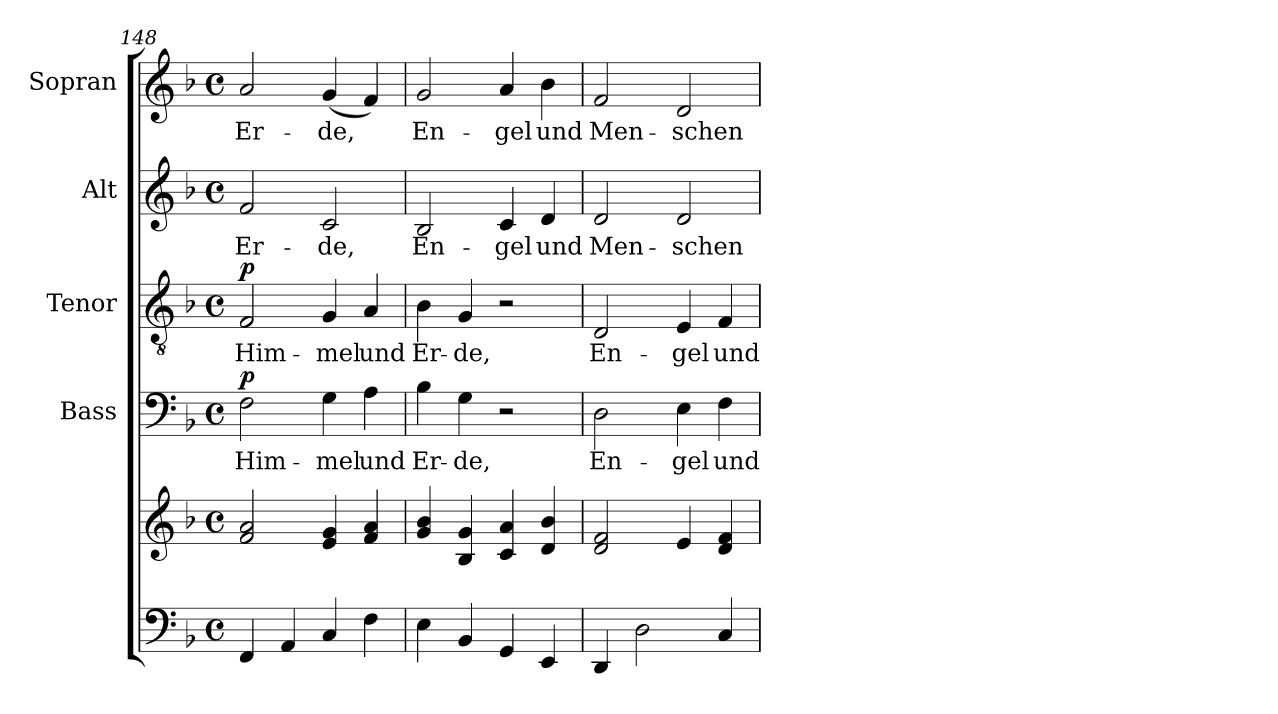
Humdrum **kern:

**kern	**kern	**kern	**text	**dynam	**kern	**text	**dynam	**kern	**text	**kern	**text
*part5	*part5	*part4	*part4	*part4	*part3	*part3	*part3	*part2	*part2	*part1	*part1
*staff6	*staff5	*staff4	*staff4	*staff4	*staff3	*staff3	*staff3	*staff2	*staff2	*staff1	*staff1
*	*	*I"Bass	*	*	*I"Tenor	*	*	*I"Alt	*	*I"Sopran	*
*	*	*I'B.	*	*	*I'T.	*	*	*I'A.	*	*I'S.	*
*clefF4	*clefG2	*clefF4	*	*	*clefGv2	*	*	*clefG2	*	*clefG2	*
*k[b-]	*k[b-]	*k[b-]	*	*	*k[b-]	*	*	*k[b-]	*	*k[b-]	*
*F:	*F:	*F:	*	*	*F:	*	*	*F:	*	*F:	*
*M4/4	*M4/4	*M4/4	*	*	*M4/4	*	*	*M4/4	*	*M4/4	*
*met(c)	*met(c)	*met(c)	*	*	*met(c)	*	*	*met(c)	*	*met(c)	*
=148	=148	=148	=148	=148	=148	=148	=148	=148	=148	=148	=148
!	!	!	!LO:LY:b	!LO:DY:a	!	!LO:LY:b	!LO:DY:a	!	!LO:LY:b	!	!LO:LY:b
4FF/	2f/ 2a/	2F\	Him-	p	2F/	Him-	p	2f/	Er-	2a/	Er-
4AA/	.	.	.	.	.	.	.	.	.	.	.
!	!	!	!LO:LY:b	!	!	!LO:LY:b	!	!	!LO:LY:b	!	!LO:LY:b
4C/	4e/ 4g/	4G\	-mel	.	4G/	-mel	.	2c/	-de,	(<4g/	-de,
!	!	!	!LO:LY:b	!	!	!LO:LY:b	!	!	!	!	!
4F\	4f/ 4a/	4A\	und	.	4A/	und	.	.	.	4f/)	.
=149	=149	=149	=149	=149	=149	=149	=149	=149	=149	=149	=149
!	!	!	!LO:LY:b	!	!	!LO:LY:b	!	!	!LO:LY:b	!	!LO:LY:b
4E\	4g/ 4b-/	4B-\	Er-	.	4B-\	Er-	.	2B-/	En-	2g/	En-
!	!	!	!LO:LY:b	!	!	!LO:LY:b	!	!	!	!	!
4BB-/	4B-/ 4g/	4G\	-de,	.	4G/	-de,	.	.	.	.	.
!	!	!	!	!	!	!	!	!	!LO:LY:b	!	!LO:LY:b
4GG/	4c/ 4a/	2r	.	.	2r	.	.	4c/	-gel	4a/	-gel
!	!	!	!	!	!	!	!	!	!LO:LY:b	!	!LO:LY:b
4EE/	4d/ 4b-/	.	.	.	.	.	.	4d/	und	4b-\	und
=150	=150	=150	=150	=150	=150	=150	=150	=150	=150	=150	=150
!	!	!	!LO:LY:b	!	!	!LO:LY:b	!	!	!LO:LY:b	!	!LO:LY:b
4DD/	2d/ 2f/	2D\	En-	.	2D/	En-	.	2d/	Men-	2f/	Men-
2D\	.	.	.	.	.	.	.	.	.	.	.
!	!	!	!LO:LY:b	!	!	!LO:LY:b	!	!	!LO:LY:b	!	!LO:LY:b
.	4e/	4E\	-gel	.	4E/	-gel	.	2d/	-schen	2d/	-schen
!	!	!	!LO:LY:b	!	!	!LO:LY:b	!	!	!	!	!
4C/	4d/ 4f/	4F\	und	.	4F/	und	.	.	.	.	.
=	=	=	=	=	=	=	=	=	=	=	=
*-	*-	*-	*-	*-	*-	*-	*-	*-	*-	*-	*-
